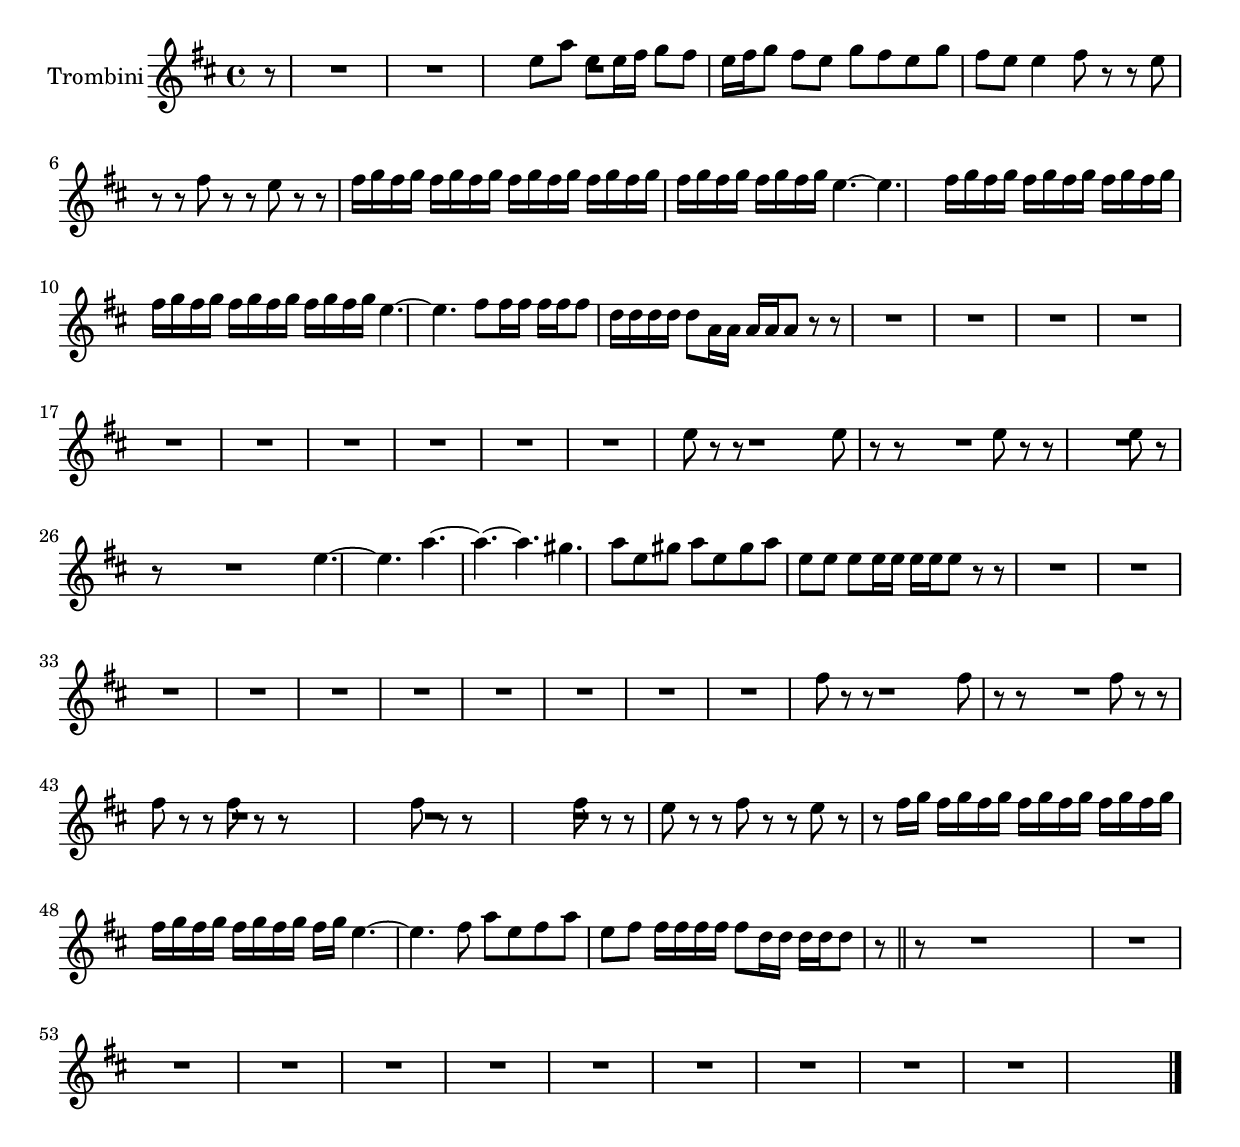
\new Staff  {
	\set Staff.instrumentName="Trombini"
	\set Staff.midiInstrument="trumpet"
	\transposition es
	\key d \major
	\clef treble
	\relative c'' {
		\partial 8 r8 |
		R4.*6 |
		e8 a e |
		e16 fis g8 fis |
		e16 fis g8 fis |
		e g fis |
		e g fis |
		e e4 |
		fis8 r r |
		e r r |
		fis r r |
		e r r |
		fis16 g fis g fis g |
		fis g fis g fis g |
		fis g fis g fis g |
		fis g fis g fis g |
		e4.~ |
		e4. |
		fis16 g fis g fis g |
		fis g fis g fis g |
		fis g fis g fis g |
		fis g fis g fis g |
		e4.~ |
		e4. |
		fis8 fis16 fis fis fis |
		fis8 d16 d d d |
		d8 a16 a a a |
		a8 r r |
		R4.*27 |
		e'8 r r |
		R4. |
		e8 r r |
		R4. |
		e8 r r |
		R4.*2 |
		e8 r r |
		R4.*2 |
		e4.~ |
		e |
		a~ |
		a~ |
		a |
		gis |
		a8 e gis |
		a e gis |
		a e e |
		e e16 e e e |
		e8 r r |
		R4.*27 |
		fis8 r r |
		R4. |
		fis8 r r |
		R4. |
		fis8 r r |
		fis r r |
		fis r r |
		R4.*2 |
		fis8 r r |
		R4.*2 |
		fis8 r r |
		e8 r r |
		fis r r |
		e r r |
		fis16 g fis g fis g |
		fis g fis g fis g |
		fis g fis g fis g |
		fis g fis g fis g |
		e4.~ |
		e |
		fis8 a e |
		fis a e |
		fis fis16 fis fis fis |
		fis8 d16 d d d |
		d8 r \bar "||" r |
		R4.*31 |
	\bar "|."
	}

}
